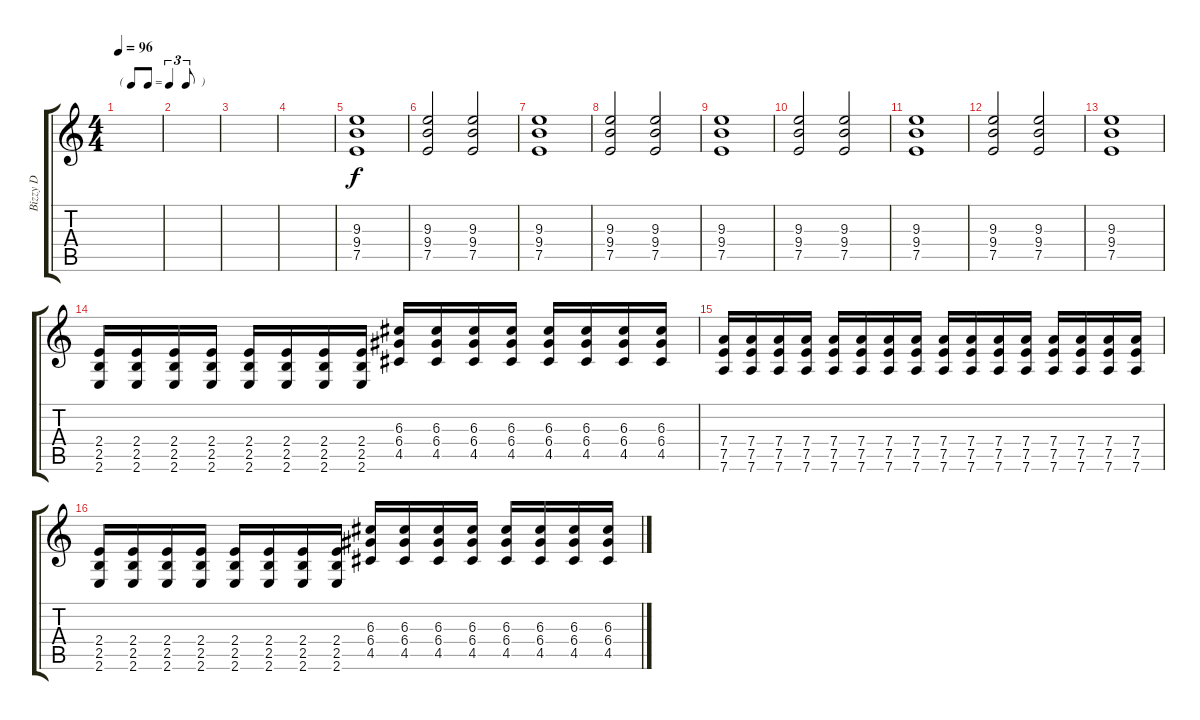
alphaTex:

\track ("Bizzy D" "Bizzy D") {instrument distortionguitar}
\staff {score tabs}
\tuning (E4 B3 G3 D3 A2 D2) {hide}
\ts (4 4)
\tf triplet8th
\tempo 96
\clef g2
\ks c
|
|
|
|
(9.3 9.4 7.5).1{volume 8 balance 0 instrument electricguitarclean} |
(9.3 9.4 7.5).2 (9.3 9.4 7.5).2 |
(9.3 9.4 7.5).1 |
(9.3 9.4 7.5).2 (9.3 9.4 7.5).2 |
(9.3 9.4 7.5).1 |
(9.3 9.4 7.5).2 (9.3 9.4 7.5).2 |
(9.3 9.4 7.5).1 |
(9.3 9.4 7.5).2 (9.3 9.4 7.5).2 |
(9.3 9.4 7.5).1 |
(2.4 2.5 2.6).16{volume 11 balance 8 instrument electricguitarmuted} (2.4 2.5 2.6).16 (2.4 2.5 2.6).16 (2.4 2.5 2.6).16 (2.4 2.5 2.6).16 (2.4 2.5 2.6).16 (2.4 2.5 2.6).16 (2.4 2.5 2.6).16 (6.3 6.4 4.5).16 (6.3 6.4 4.5).16 (6.3 6.4 4.5).16 (6.3 6.4 4.5).16 (6.3 6.4 4.5).16 (6.3 6.4 4.5).16 (6.3 6.4 4.5).16 (6.3 6.4 4.5).16 |
(7.4 7.5 7.6).16 (7.4 7.5 7.6).16 (7.4 7.5 7.6).16 (7.4 7.5 7.6).16 (7.4 7.5 7.6).16 (7.4 7.5 7.6).16 (7.4 7.5 7.6).16 (7.4 7.5 7.6).16 (7.4 7.5 7.6).16 (7.4 7.5 7.6).16 (7.4 7.5 7.6).16 (7.4 7.5 7.6).16 (7.4 7.5 7.6).16 (7.4 7.5 7.6).16 (7.4 7.5 7.6).16 (7.4 7.5 7.6).16 |
(2.4 2.5 2.6).16 (2.4 2.5 2.6).16 (2.4 2.5 2.6).16 (2.4 2.5 2.6).16 (2.4 2.5 2.6).16 (2.4 2.5 2.6).16 (2.4 2.5 2.6).16 (2.4 2.5 2.6).16 (6.3 6.4 4.5).16 (6.3 6.4 4.5).16 (6.3 6.4 4.5).16 (6.3 6.4 4.5).16 (6.3 6.4 4.5).16 (6.3 6.4 4.5).16 (6.3 6.4 4.5).16 (6.3 6.4 4.5).16
